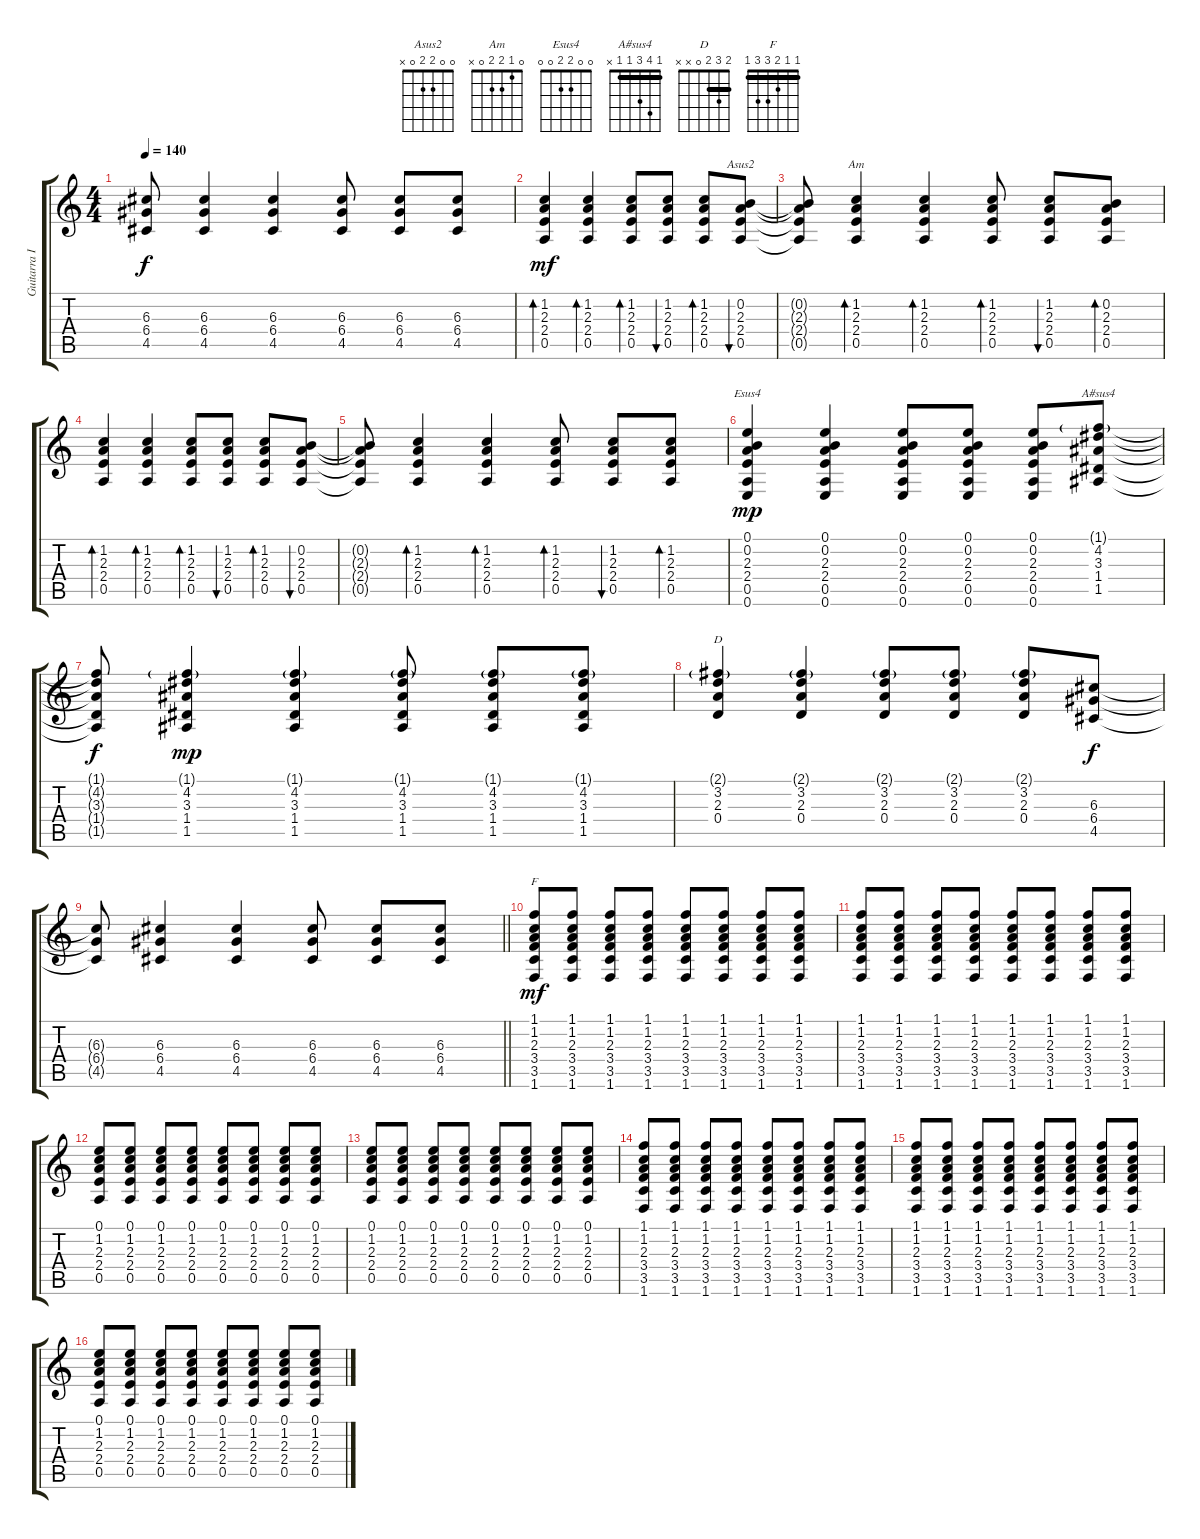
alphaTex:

\track ("Guitarra II" "Guitarra I") {instrument acousticguitarsteel}
\staff {score tabs}
\tuning (E4 B3 G3 D3 A2 E2) {hide}
\chord ("Asus2" 0 0 2 2 0 x)
\chord ("Am" 0 1 2 2 0 x)
\chord ("Esus4" 0 0 2 2 0 0)
\chord ("A#sus4" 1 4 3 1 1 x) {barre 1}
\chord ("D" 2 3 2 0 x x) {barre 2}
\chord ("F" 1 1 2 3 3 1) {barre 1}
\ts (4 4)
\tempo 140
\clef g2
\ks c
(6.3{t} 6.4{t} 4.5{t}).8{dy f} (6.3 6.4 4.5).4 (6.3 6.4 4.5).4 (6.3 6.4 4.5).8 (6.3 6.4 4.5).8 (6.3 6.4 4.5).8 |
(1.2 2.3 2.4 0.5).4{bd 30 dy mf} (1.2 2.3 2.4 0.5).4{bd 30} (1.2 2.3 2.4 0.5).8{bd 30} (1.2 2.3 2.4 0.5).8{bu 30} (1.2 2.3 2.4 0.5).8{bd 30} (0.2 2.3 2.4 0.5).8{bu 30 ch "Asus2"} |
(0.2{t} 2.3{t} 2.4{t} 0.5{t}).8 (1.2 2.3 2.4 0.5).4{bd 30 ch "Am"} (1.2 2.3 2.4 0.5).4{bd 30} (1.2 2.3 2.4 0.5).8{bd 30} (1.2 2.3 2.4 0.5).8{bu 30} (0.2 2.3 2.4 0.5).8{bd 30} |
(1.2 2.3 2.4 0.5).4{bd 30} (1.2 2.3 2.4 0.5).4{bd 30} (1.2 2.3 2.4 0.5).8{bd 30} (1.2 2.3 2.4 0.5).8{bu 30} (1.2 2.3 2.4 0.5).8{bd 30} (0.2 2.3 2.4 0.5).8{bu 30} |
(0.2{t} 2.3{t} 2.4{t} 0.5{t}).8 (1.2 2.3 2.4 0.5).4{bd 30} (1.2 2.3 2.4 0.5).4{bd 30} (1.2 2.3 2.4 0.5).8{bd 30} (1.2 2.3 2.4 0.5).8{bu 30} (1.2 2.3 2.4 0.5).8{bd 30} |
(0.1 0.2 2.3 2.4 0.5 0.6).4{ch "Esus4" dy mp} (0.1 0.2 2.3 2.4 0.5 0.6).4 (0.1 0.2 2.3 2.4 0.5 0.6).8 (0.1 0.2 2.3 2.4 0.5 0.6).8 (0.1 0.2 2.3 2.4 0.5 0.6).8 (1.1{g} 4.2 3.3 1.4 1.5).8{ch "A#sus4"} |
(1.1{t} 4.2{t} 3.3{t} 1.4{t} 1.5{t}).8{dy f} (1.1{g} 4.2 3.3 1.4 1.5).4{dy mp} (1.1{g} 4.2 3.3 1.4 1.5).4 (1.1{g} 4.2 3.3 1.4 1.5).8 (1.1{g} 4.2 3.3 1.4 1.5).8 (1.1{g} 4.2 3.3 1.4 1.5).8 |
(2.1{g} 3.2 2.3 0.4).4{ch "D"} (2.1{g} 3.2 2.3 0.4).4 (2.1{g} 3.2 2.3 0.4).8 (2.1{g} 3.2 2.3 0.4).8 (2.1{g} 3.2 2.3 0.4).8 (6.3 6.4 4.5).8{dy f} |
\barLineRight lightlight
(6.3{t} 6.4{t} 4.5{t}).8 (6.3 6.4 4.5).4 (6.3 6.4 4.5).4 (6.3 6.4 4.5).8 (6.3 6.4 4.5).8 (6.3 6.4 4.5).8 |
(1.1 1.2 2.3 3.4 3.5 1.6).8{ch "F" dy mf} (1.1 1.2 2.3 3.4 3.5 1.6).8 (1.1 1.2 2.3 3.4 3.5 1.6).8 (1.1 1.2 2.3 3.4 3.5 1.6).8 (1.1 1.2 2.3 3.4 3.5 1.6).8 (1.1 1.2 2.3 3.4 3.5 1.6).8 (1.1 1.2 2.3 3.4 3.5 1.6).8 (1.1 1.2 2.3 3.4 3.5 1.6).8 |
(1.1 1.2 2.3 3.4 3.5 1.6).8 (1.1 1.2 2.3 3.4 3.5 1.6).8 (1.1 1.2 2.3 3.4 3.5 1.6).8 (1.1 1.2 2.3 3.4 3.5 1.6).8 (1.1 1.2 2.3 3.4 3.5 1.6).8 (1.1 1.2 2.3 3.4 3.5 1.6).8 (1.1 1.2 2.3 3.4 3.5 1.6).8 (1.1 1.2 2.3 3.4 3.5 1.6).8 |
(0.1 1.2 2.3 2.4 0.5).8 (0.1 1.2 2.3 2.4 0.5).8 (0.1 1.2 2.3 2.4 0.5).8 (0.1 1.2 2.3 2.4 0.5).8 (0.1 1.2 2.3 2.4 0.5).8 (0.1 1.2 2.3 2.4 0.5).8 (0.1 1.2 2.3 2.4 0.5).8 (0.1 1.2 2.3 2.4 0.5).8 |
(0.1 1.2 2.3 2.4 0.5).8 (0.1 1.2 2.3 2.4 0.5).8 (0.1 1.2 2.3 2.4 0.5).8 (0.1 1.2 2.3 2.4 0.5).8 (0.1 1.2 2.3 2.4 0.5).8 (0.1 1.2 2.3 2.4 0.5).8 (0.1 1.2 2.3 2.4 0.5).8 (0.1 1.2 2.3 2.4 0.5).8 |
(1.1 1.2 2.3 3.4 3.5 1.6).8 (1.1 1.2 2.3 3.4 3.5 1.6).8 (1.1 1.2 2.3 3.4 3.5 1.6).8 (1.1 1.2 2.3 3.4 3.5 1.6).8 (1.1 1.2 2.3 3.4 3.5 1.6).8 (1.1 1.2 2.3 3.4 3.5 1.6).8 (1.1 1.2 2.3 3.4 3.5 1.6).8 (1.1 1.2 2.3 3.4 3.5 1.6).8 |
(1.1 1.2 2.3 3.4 3.5 1.6).8 (1.1 1.2 2.3 3.4 3.5 1.6).8 (1.1 1.2 2.3 3.4 3.5 1.6).8 (1.1 1.2 2.3 3.4 3.5 1.6).8 (1.1 1.2 2.3 3.4 3.5 1.6).8 (1.1 1.2 2.3 3.4 3.5 1.6).8 (1.1 1.2 2.3 3.4 3.5 1.6).8 (1.1 1.2 2.3 3.4 3.5 1.6).8 |
(0.1 1.2 2.3 2.4 0.5).8 (0.1 1.2 2.3 2.4 0.5).8 (0.1 1.2 2.3 2.4 0.5).8 (0.1 1.2 2.3 2.4 0.5).8 (0.1 1.2 2.3 2.4 0.5).8 (0.1 1.2 2.3 2.4 0.5).8 (0.1 1.2 2.3 2.4 0.5).8 (0.1 1.2 2.3 2.4 0.5).8
